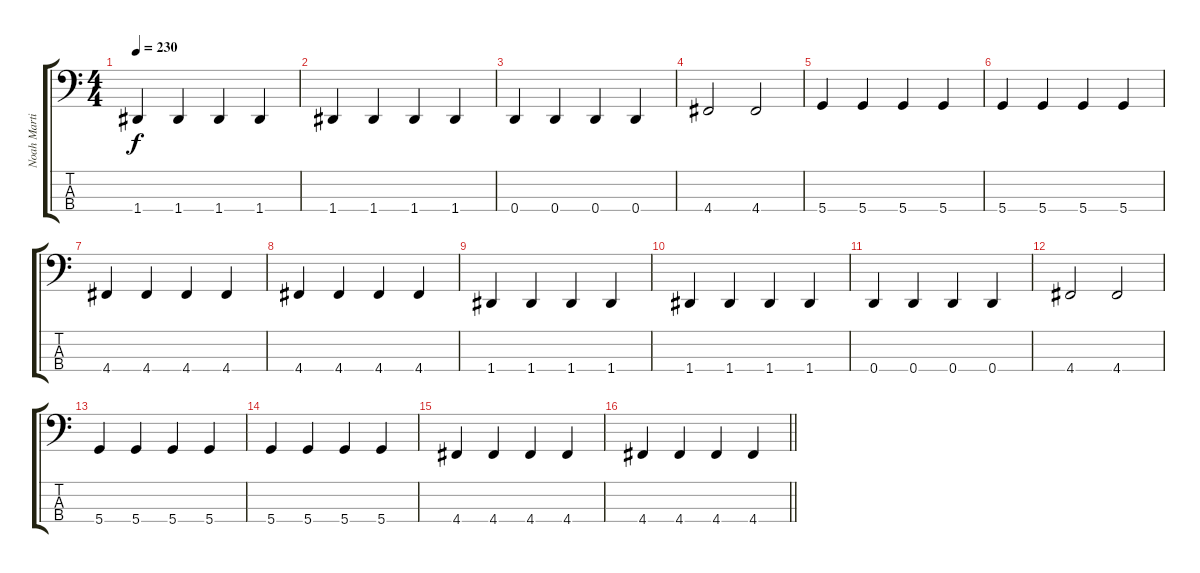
\track ("Noah Martin" "Noah Marti") {instrument electricbassfinger}
\staff {score tabs}
\tuning (F2 C2 G1 D1) {hide}
\ts (4 4)
\tempo 230
\clef f4
\ks c
1.4.4{dy f} 1.4.4 1.4.4 1.4.4 |
1.4.4 1.4.4 1.4.4 1.4.4 |
0.4.4 0.4.4 0.4.4 0.4.4 |
4.4.2 4.4.2 |
5.4.4 5.4.4 5.4.4 5.4.4 |
5.4.4 5.4.4 5.4.4 5.4.4 |
4.4.4 4.4.4 4.4.4 4.4.4 |
4.4.4 4.4.4 4.4.4 4.4.4 |
1.4.4 1.4.4 1.4.4 1.4.4 |
1.4.4 1.4.4 1.4.4 1.4.4 |
0.4.4 0.4.4 0.4.4 0.4.4 |
4.4.2 4.4.2 |
5.4.4 5.4.4 5.4.4 5.4.4 |
5.4.4 5.4.4 5.4.4 5.4.4 |
4.4.4 4.4.4 4.4.4 4.4.4 |
\barLineRight lightlight
4.4.4 4.4.4 4.4.4 4.4.4
